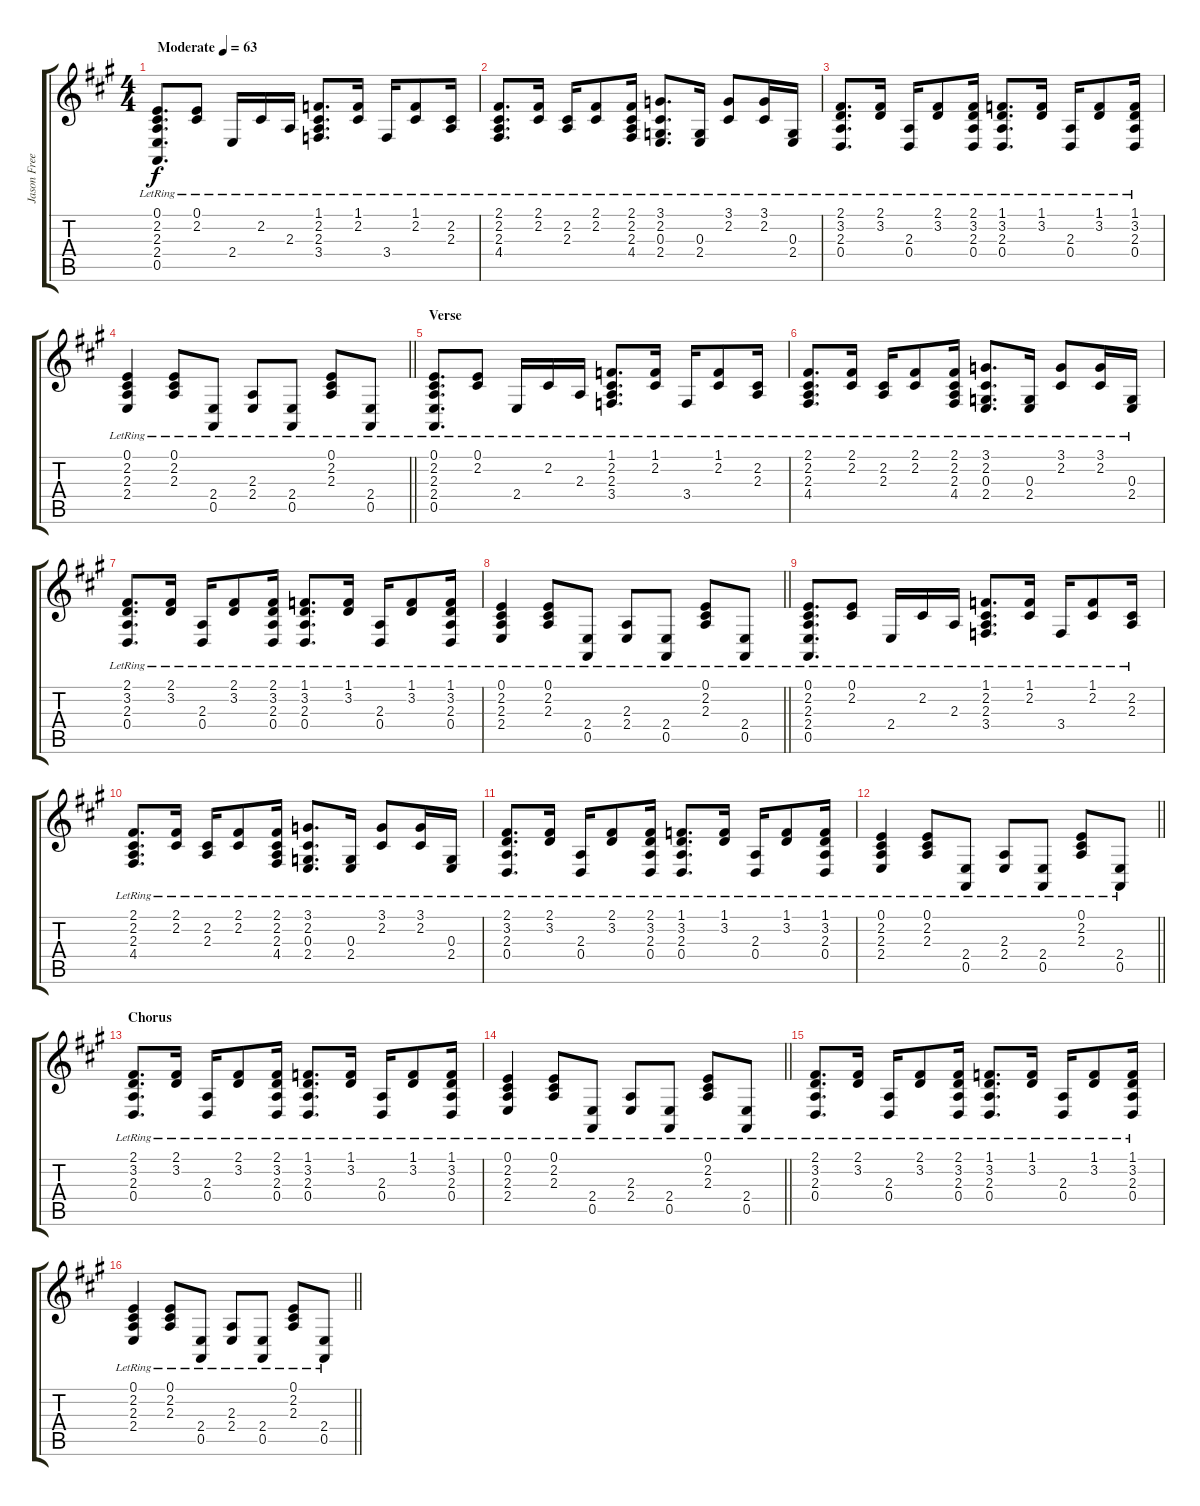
\track ("Jason Freeze (Piano)" "Jason Free") {instrument acousticgrandpiano}
\staff {score tabs}
\tuning (E4 B3 G3 D3 A2 E2) {hide}
\ts (4 4)
\tempo (63 "Moderate")
\clef g2
\ks a
(0.1{lr} 2.2{lr} 2.3{lr} 2.4{lr} 0.5{lr}).8{d dy f instrument acousticgrandpiano} (0.1{lr} 2.2{lr}).8 2.4{lr}.16 2.2{lr}.16 2.3{lr}.16 (1.1{lr} 2.2{lr} 2.3{lr} 3.4{lr}).8{d} (1.1{lr} 2.2{lr}).16 3.4{lr}.16 (1.1{lr} 2.2{lr}).8 (2.2{lr} 2.3{lr}).16 |
(2.1{lr} 2.2{lr} 2.3{lr} 4.4{lr}).8{d} (2.1{lr} 2.2{lr}).16 (2.2{lr} 2.3{lr}).16 (2.1{lr} 2.2{lr}).8 (2.1{lr} 2.2{lr} 2.3{lr} 4.4{lr}).16 (3.1{lr} 2.2{lr} 0.3{lr} 2.4{lr}).8{d} (0.3{lr} 2.4{lr}).16 (3.1{lr} 2.2{lr}).8 (3.1{lr} 2.2{lr}).16 (0.3{lr} 2.4{lr}).16 |
(2.1{lr} 3.2{lr} 2.3{lr} 0.4{lr}).8{d} (2.1{lr} 3.2{lr}).16 (2.3{lr} 0.4{lr}).16 (2.1{lr} 3.2{lr}).8 (2.1{lr} 3.2{lr} 2.3{lr} 0.4{lr}).16 (1.1{lr} 3.2{lr} 2.3{lr} 0.4{lr}).8{d} (1.1{lr} 3.2{lr}).16 (2.3{lr} 0.4{lr}).16 (1.1{lr} 3.2{lr}).8 (1.1{lr} 3.2{lr} 2.3{lr} 0.4{lr}).16 |
\barLineRight lightlight
(0.1{lr} 2.2{lr} 2.3{lr} 2.4{lr}).4 (0.1{lr} 2.2{lr} 2.3{lr}).8 (2.4{lr} 0.5{lr}).8 (2.3{lr} 2.4).8 (2.4{lr} 0.5{lr}).8 (0.1{lr} 2.2{lr} 2.3{lr}).8 (2.4{lr} 0.5{lr}).8 |
\section ("" "Verse")
(0.1{lr} 2.2{lr} 2.3{lr} 2.4{lr} 0.5{lr}).8{d} (0.1{lr} 2.2{lr}).8 2.4{lr}.16 2.2{lr}.16 2.3{lr}.16 (1.1{lr} 2.2{lr} 2.3{lr} 3.4{lr}).8{d} (1.1{lr} 2.2{lr}).16 3.4{lr}.16 (1.1{lr} 2.2{lr}).8 (2.2{lr} 2.3{lr}).16 |
(2.1{lr} 2.2{lr} 2.3{lr} 4.4{lr}).8{d} (2.1{lr} 2.2{lr}).16 (2.2{lr} 2.3{lr}).16 (2.1{lr} 2.2{lr}).8 (2.1{lr} 2.2{lr} 2.3{lr} 4.4{lr}).16 (3.1{lr} 2.2{lr} 0.3{lr} 2.4{lr}).8{d} (0.3{lr} 2.4{lr}).16 (3.1{lr} 2.2{lr}).8 (3.1{lr} 2.2{lr}).16 (0.3{lr} 2.4{lr}).16 |
(2.1{lr} 3.2{lr} 2.3{lr} 0.4{lr}).8{d} (2.1{lr} 3.2{lr}).16 (2.3{lr} 0.4{lr}).16 (2.1{lr} 3.2{lr}).8 (2.1{lr} 3.2{lr} 2.3{lr} 0.4{lr}).16 (1.1{lr} 3.2{lr} 2.3{lr} 0.4{lr}).8{d} (1.1{lr} 3.2{lr}).16 (2.3{lr} 0.4{lr}).16 (1.1{lr} 3.2{lr}).8 (1.1{lr} 3.2{lr} 2.3{lr} 0.4{lr}).16 |
\barLineRight lightlight
(0.1{lr} 2.2{lr} 2.3{lr} 2.4{lr}).4 (0.1{lr} 2.2{lr} 2.3{lr}).8 (2.4{lr} 0.5{lr}).8 (2.3{lr} 2.4).8 (2.4{lr} 0.5{lr}).8 (0.1{lr} 2.2{lr} 2.3{lr}).8 (2.4{lr} 0.5{lr}).8 |
(0.1{lr} 2.2{lr} 2.3{lr} 2.4{lr} 0.5{lr}).8{d} (0.1{lr} 2.2{lr}).8 2.4{lr}.16 2.2{lr}.16 2.3{lr}.16 (1.1{lr} 2.2{lr} 2.3{lr} 3.4{lr}).8{d} (1.1{lr} 2.2{lr}).16 3.4{lr}.16 (1.1{lr} 2.2{lr}).8 (2.2{lr} 2.3{lr}).16 |
(2.1{lr} 2.2{lr} 2.3{lr} 4.4{lr}).8{d} (2.1{lr} 2.2{lr}).16 (2.2{lr} 2.3{lr}).16 (2.1{lr} 2.2{lr}).8 (2.1{lr} 2.2{lr} 2.3{lr} 4.4{lr}).16 (3.1{lr} 2.2{lr} 0.3{lr} 2.4{lr}).8{d} (0.3{lr} 2.4{lr}).16 (3.1{lr} 2.2{lr}).8 (3.1{lr} 2.2{lr}).16 (0.3{lr} 2.4{lr}).16 |
(2.1{lr} 3.2{lr} 2.3{lr} 0.4{lr}).8{d} (2.1{lr} 3.2{lr}).16 (2.3{lr} 0.4{lr}).16 (2.1{lr} 3.2{lr}).8 (2.1{lr} 3.2{lr} 2.3{lr} 0.4{lr}).16 (1.1{lr} 3.2{lr} 2.3{lr} 0.4{lr}).8{d} (1.1{lr} 3.2{lr}).16 (2.3{lr} 0.4{lr}).16 (1.1{lr} 3.2{lr}).8 (1.1{lr} 3.2{lr} 2.3{lr} 0.4{lr}).16 |
\barLineRight lightlight
(0.1{lr} 2.2{lr} 2.3{lr} 2.4{lr}).4 (0.1{lr} 2.2{lr} 2.3{lr}).8 (2.4{lr} 0.5{lr}).8 (2.3{lr} 2.4).8 (2.4{lr} 0.5{lr}).8 (0.1{lr} 2.2{lr} 2.3{lr}).8 (2.4{lr} 0.5{lr}).8 |
\section ("" "Chorus")
(2.1{lr} 3.2{lr} 2.3{lr} 0.4{lr}).8{d} (2.1{lr} 3.2{lr}).16 (2.3{lr} 0.4{lr}).16 (2.1{lr} 3.2{lr}).8 (2.1{lr} 3.2{lr} 2.3{lr} 0.4{lr}).16 (1.1{lr} 3.2{lr} 2.3{lr} 0.4{lr}).8{d} (1.1{lr} 3.2{lr}).16 (2.3{lr} 0.4{lr}).16 (1.1{lr} 3.2{lr}).8 (1.1{lr} 3.2{lr} 2.3{lr} 0.4{lr}).16 |
\barLineRight lightlight
(0.1{lr} 2.2{lr} 2.3{lr} 2.4{lr}).4 (0.1{lr} 2.2{lr} 2.3{lr}).8 (2.4{lr} 0.5{lr}).8 (2.3{lr} 2.4{lr}).8 (2.4{lr} 0.5{lr}).8 (0.1{lr} 2.2{lr} 2.3{lr}).8 (2.4{lr} 0.5{lr}).8 |
(2.1{lr} 3.2{lr} 2.3{lr} 0.4{lr}).8{d} (2.1{lr} 3.2{lr}).16 (2.3{lr} 0.4{lr}).16 (2.1{lr} 3.2{lr}).8 (2.1{lr} 3.2{lr} 2.3{lr} 0.4{lr}).16 (1.1{lr} 3.2{lr} 2.3{lr} 0.4{lr}).8{d} (1.1{lr} 3.2{lr}).16 (2.3{lr} 0.4{lr}).16 (1.1{lr} 3.2{lr}).8 (1.1{lr} 3.2{lr} 2.3{lr} 0.4{lr}).16 |
\barLineRight lightlight
(0.1{lr} 2.2{lr} 2.3{lr} 2.4{lr}).4 (0.1{lr} 2.2{lr} 2.3{lr}).8 (2.4{lr} 0.5{lr}).8 (2.3{lr} 2.4{lr}).8 (2.4{lr} 0.5{lr}).8 (0.1{lr} 2.2{lr} 2.3{lr}).8 (2.4{lr} 0.5{lr}).8
